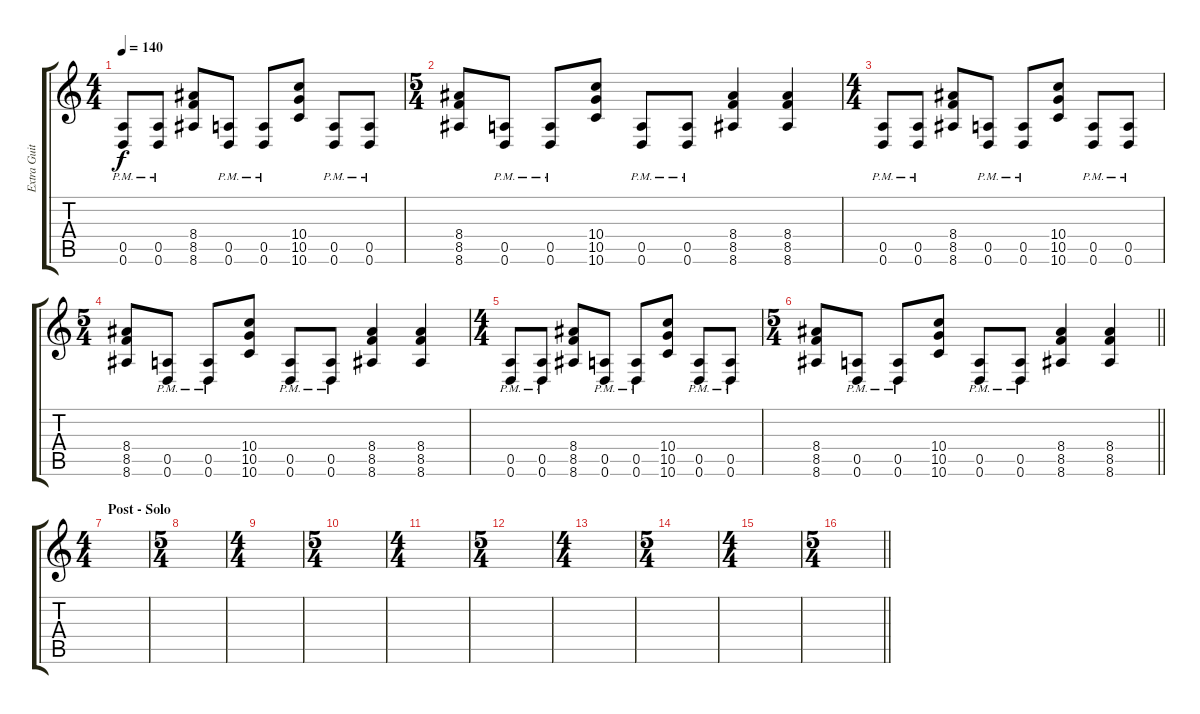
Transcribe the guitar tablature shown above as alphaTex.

\track ("Extra Guitar" "Extra Guit") {instrument distortionguitar}
\staff {score tabs}
\tuning (E4 B3 G3 D3 A2 D2) {hide}
\ts (4 4)
\tempo 140
\clef g2
\ks c
(0.5 0.6{pm}).8{dy f} (0.5 0.6{pm}).8 (8.4 8.5 8.6).8 (0.5{pm} 0.6).8 (0.5{pm} 0.6).8 (10.4 10.5 10.6).8 (0.5{pm} 0.6).8 (0.5{pm} 0.6).8 |
\ts (5 4)
(8.4 8.5 8.6).8 (0.5 0.6{pm}).8 (0.5 0.6{pm}).8 (10.4 10.5 10.6).8 (0.5 0.6{pm}).8 (0.5 0.6{pm}).8 (8.4 8.5 8.6).4 (8.4 8.5 8.6).4 |
\ts (4 4)
(0.5 0.6{pm}).8 (0.5 0.6{pm}).8 (8.4 8.5 8.6).8 (0.5{pm} 0.6).8 (0.5{pm} 0.6).8 (10.4 10.5 10.6).8 (0.5{pm} 0.6).8 (0.5{pm} 0.6).8 |
\ts (5 4)
(8.4 8.5 8.6).8 (0.5 0.6{pm}).8 (0.5 0.6{pm}).8 (10.4 10.5 10.6).8 (0.5 0.6{pm}).8 (0.5 0.6{pm}).8 (8.4 8.5 8.6).4 (8.4 8.5 8.6).4 |
\ts (4 4)
(0.5 0.6{pm}).8 (0.5 0.6{pm}).8 (8.4 8.5 8.6).8 (0.5{pm} 0.6).8 (0.5{pm} 0.6).8 (10.4 10.5 10.6).8 (0.5{pm} 0.6).8 (0.5{pm} 0.6).8 |
\ts (5 4)
\barLineRight lightlight
(8.4 8.5 8.6).8 (0.5 0.6{pm}).8 (0.5 0.6{pm}).8 (10.4 10.5 10.6).8 (0.5 0.6{pm}).8 (0.5 0.6{pm}).8 (8.4 8.5 8.6).4 (8.4 8.5 8.6).4 |
\ts (4 4)
\section ("" "Post - Solo")
|
\ts (5 4)
|
\ts (4 4)
|
\ts (5 4)
|
\ts (4 4)
|
\ts (5 4)
|
\ts (4 4)
|
\ts (5 4)
|
\ts (4 4)
|
\ts (5 4)
\barLineRight lightlight
